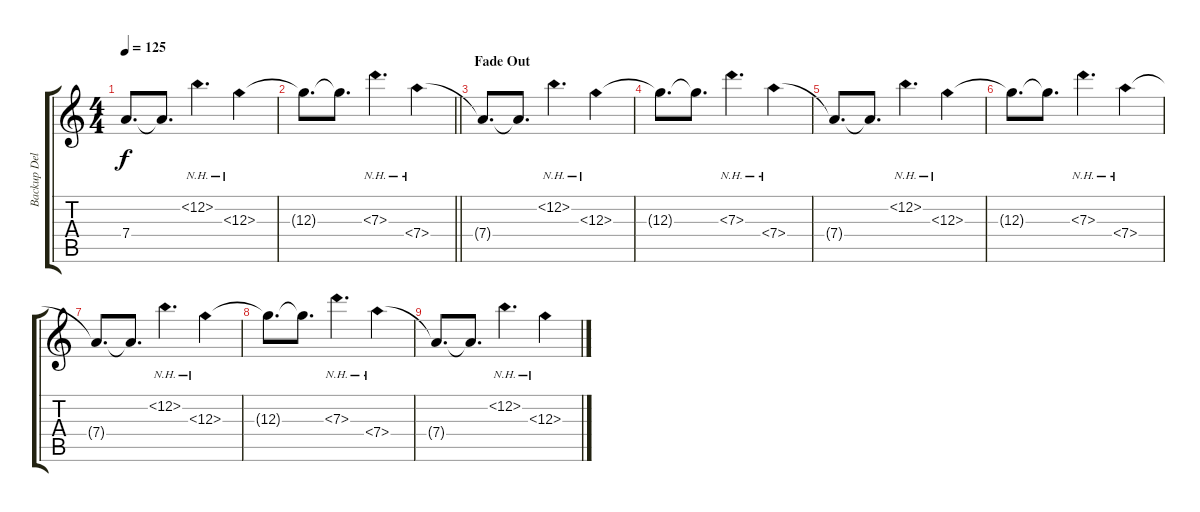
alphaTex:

\track ("Backup Delay" "Backup Del") {instrument electricguitarjazz}
\staff {score tabs}
\tuning (E4 B3 G3 D3 A2 D2) {hide}
\ts (4 4)
\tempo 125
\clef g2
\ks c
7.4{t}.8{d dy f} 7.4{t}.8{d} 12.2{nh}.4{d} 12.3{nh}.4 |
\barLineRight lightlight
12.3{t}.8{d} 12.3{t}.8{d} 7.3{nh}.4{d} 7.4{nh}.4 |
\section ("" "Fade Out")
7.4{t}.8{d} 7.4{t}.8{d} 12.2{nh}.4{d} 12.3{nh}.4 |
12.3{t}.8{d} 12.3{t}.8{d} 7.3{nh}.4{d} 7.4{nh}.4 |
7.4{t}.8{d} 7.4{t}.8{d} 12.2{nh}.4{d} 12.3{nh}.4 |
12.3{t}.8{d} 12.3{t}.8{d} 7.3{nh}.4{d} 7.4{nh}.4 |
7.4{t}.8{d} 7.4{t}.8{d} 12.2{nh}.4{d} 12.3{nh}.4 |
12.3{t}.8{d} 12.3{t}.8{d} 7.3{nh}.4{d} 7.4{nh}.4 |
7.4{t}.8{d} 7.4{t}.8{d} 12.2{nh}.4{d} 12.3{nh}.4
